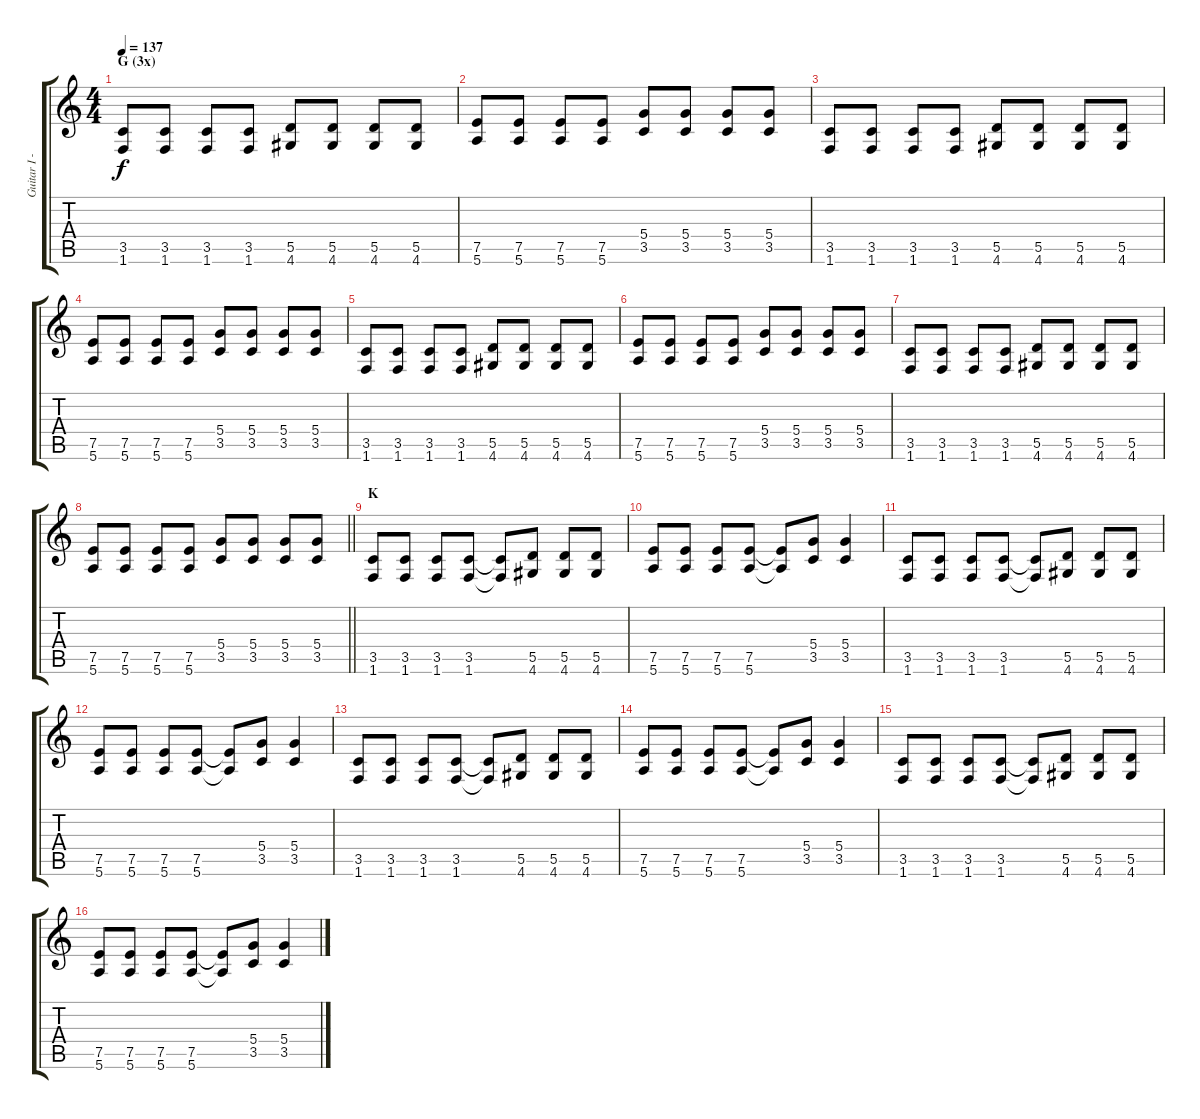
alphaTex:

\track ("Guitar I - Gotoh" "Guitar I -") {instrument electricguitarmuted}
\staff {score tabs}
\tuning (E4 B3 G3 D3 A2 E2) {hide}
\ts (4 4)
\section ("" "G (3x)")
\tempo 137
\clef g2
\ks c
(3.5 1.6).8{dy f} (3.5 1.6).8 (3.5 1.6).8 (3.5 1.6).8 (5.5 4.6).8 (5.5 4.6).8 (5.5 4.6).8 (5.5 4.6).8 |
(7.5 5.6).8 (7.5 5.6).8 (7.5 5.6).8 (7.5 5.6).8 (5.4 3.5).8 (5.4 3.5).8 (5.4 3.5).8 (5.4 3.5).8 |
(3.5 1.6).8 (3.5 1.6).8 (3.5 1.6).8 (3.5 1.6).8 (5.5 4.6).8 (5.5 4.6).8 (5.5 4.6).8 (5.5 4.6).8 |
(7.5 5.6).8 (7.5 5.6).8 (7.5 5.6).8 (7.5 5.6).8 (5.4 3.5).8 (5.4 3.5).8 (5.4 3.5).8 (5.4 3.5).8 |
(3.5 1.6).8 (3.5 1.6).8 (3.5 1.6).8 (3.5 1.6).8 (5.5 4.6).8 (5.5 4.6).8 (5.5 4.6).8 (5.5 4.6).8 |
(7.5 5.6).8 (7.5 5.6).8 (7.5 5.6).8 (7.5 5.6).8 (5.4 3.5).8 (5.4 3.5).8 (5.4 3.5).8 (5.4 3.5).8 |
(3.5 1.6).8 (3.5 1.6).8 (3.5 1.6).8 (3.5 1.6).8 (5.5 4.6).8 (5.5 4.6).8 (5.5 4.6).8 (5.5 4.6).8 |
\barLineRight lightlight
(7.5 5.6).8 (7.5 5.6).8 (7.5 5.6).8 (7.5 5.6).8 (5.4 3.5).8 (5.4 3.5).8 (5.4 3.5).8 (5.4 3.5).8 |
\section ("" "K")
(3.5 1.6).8 (3.5 1.6).8 (3.5 1.6).8 (3.5 1.6).8 (3.5{t} 1.6{t}).8 (5.5 4.6).8 (5.5 4.6).8 (5.5 4.6).8 |
(7.5 5.6).8 (7.5 5.6).8 (7.5 5.6).8 (7.5 5.6).8 (7.5{t} 5.6{t}).8 (5.4 3.5).8 (5.4 3.5).4 |
(3.5 1.6).8 (3.5 1.6).8 (3.5 1.6).8 (3.5 1.6).8 (3.5{t} 1.6{t}).8 (5.5 4.6).8 (5.5 4.6).8 (5.5 4.6).8 |
(7.5 5.6).8 (7.5 5.6).8 (7.5 5.6).8 (7.5 5.6).8 (7.5{t} 5.6{t}).8 (5.4 3.5).8 (5.4 3.5).4 |
(3.5 1.6).8 (3.5 1.6).8 (3.5 1.6).8 (3.5 1.6).8 (3.5{t} 1.6{t}).8 (5.5 4.6).8 (5.5 4.6).8 (5.5 4.6).8 |
(7.5 5.6).8 (7.5 5.6).8 (7.5 5.6).8 (7.5 5.6).8 (7.5{t} 5.6{t}).8 (5.4 3.5).8 (5.4 3.5).4 |
(3.5 1.6).8 (3.5 1.6).8 (3.5 1.6).8 (3.5 1.6).8 (3.5{t} 1.6{t}).8 (5.5 4.6).8 (5.5 4.6).8 (5.5 4.6).8 |
(7.5 5.6).8 (7.5 5.6).8 (7.5 5.6).8 (7.5 5.6).8 (7.5{t} 5.6{t}).8 (5.4 3.5).8 (5.4 3.5).4
